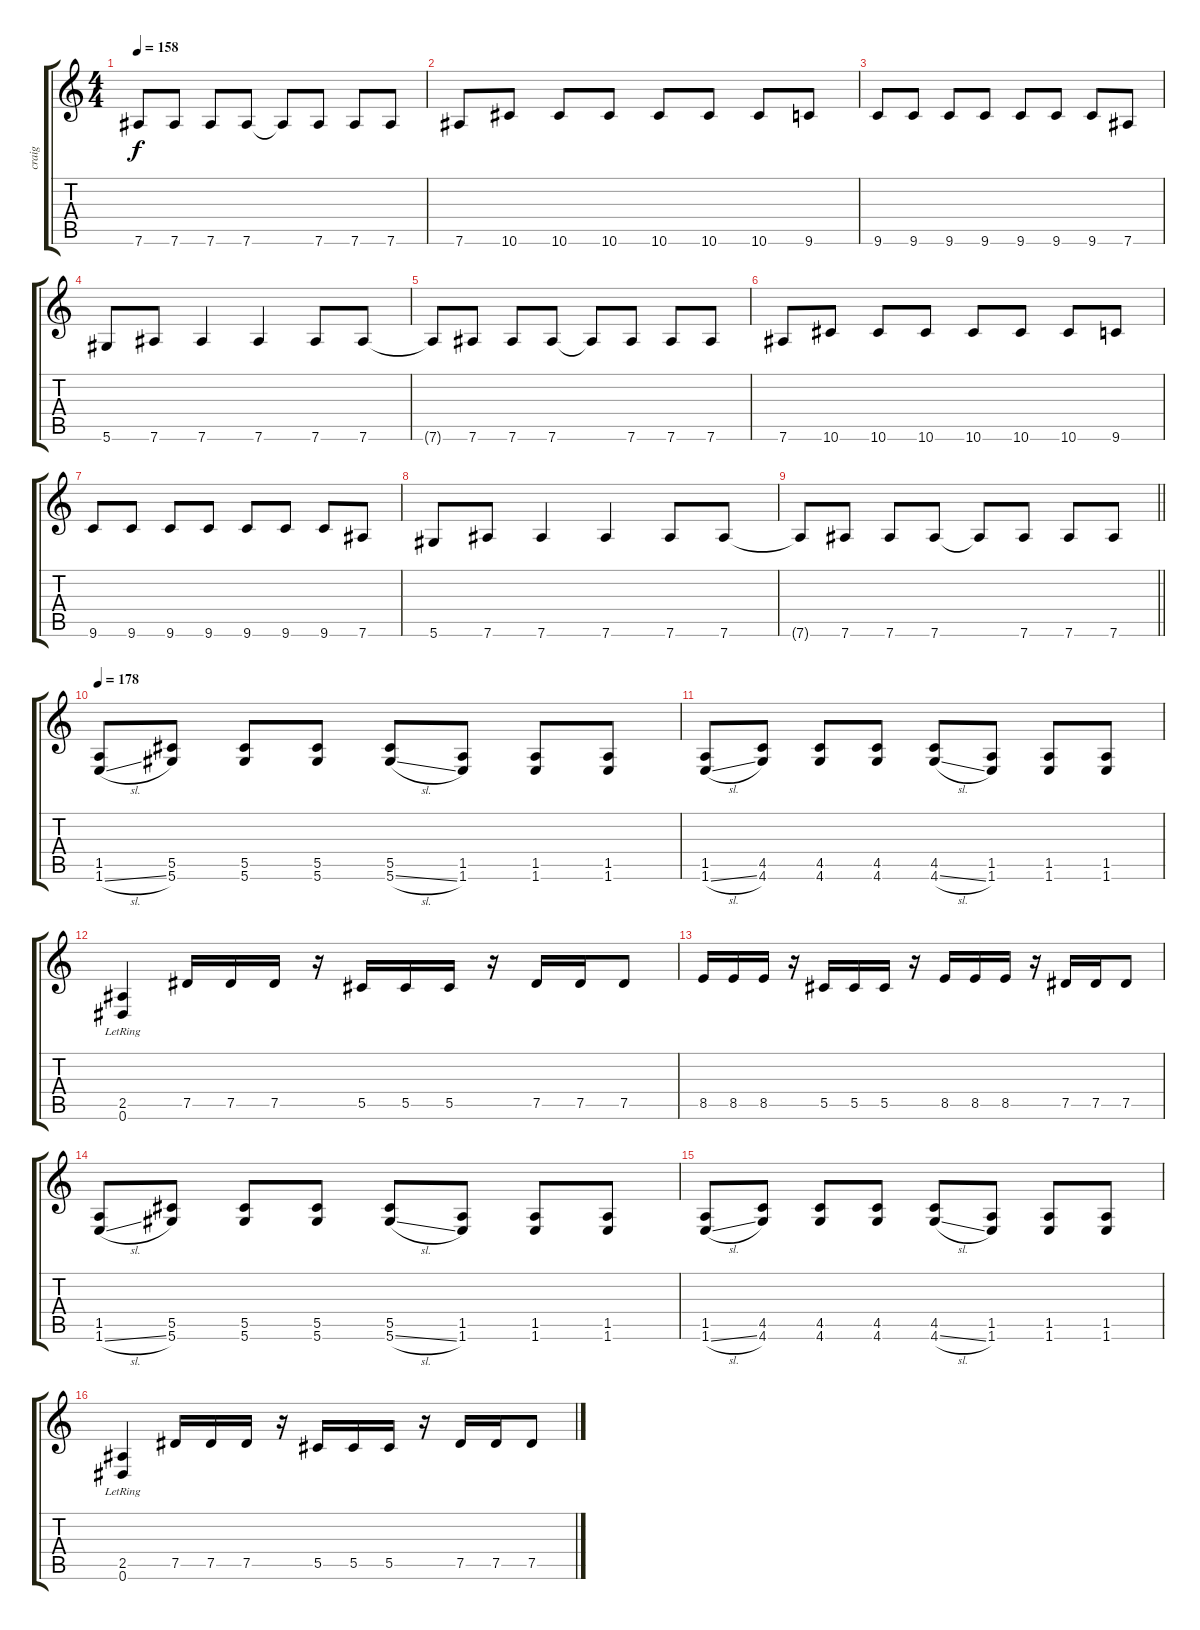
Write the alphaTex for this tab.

\track ("craig" "craig") {instrument slapbass2}
\staff {score tabs}
\tuning (Eb4 Bb3 Gb3 Db3 Ab2 Eb2) {hide}
\ts (4 4)
\tempo 158
\clef g2
\ks c
7.6{t}.8{dy f} 7.6.8 7.6.8 7.6.8 7.6{t}.8 7.6.8 7.6.8 7.6.8 |
7.6.8 10.6.8 10.6.8 10.6.8 10.6.8 10.6.8 10.6.8 9.6.8 |
9.6.8 9.6.8 9.6.8 9.6.8 9.6.8 9.6.8 9.6.8 7.6.8 |
5.6.8 7.6.8 7.6.4 7.6.4 7.6.8 7.6.8 |
7.6{t}.8 7.6.8 7.6.8 7.6.8 7.6{t}.8 7.6.8 7.6.8 7.6.8 |
7.6.8 10.6.8 10.6.8 10.6.8 10.6.8 10.6.8 10.6.8 9.6.8 |
9.6.8 9.6.8 9.6.8 9.6.8 9.6.8 9.6.8 9.6.8 7.6.8 |
5.6.8 7.6.8 7.6.4 7.6.4 7.6.8 7.6.8 |
\barLineRight lightlight
7.6{t}.8 7.6.8 7.6.8 7.6.8 7.6{t}.8 7.6.8 7.6.8 7.6.8 |
\tempo 178
(1.5 1.6{sl}).8 (5.5 5.6).8 (5.5 5.6).8 (5.5 5.6).8 (5.5 5.6{sl}).8 (1.5 1.6).8 (1.5 1.6).8 (1.5 1.6).8 |
(1.5 1.6{sl}).8 (4.5 4.6).8 (4.5 4.6).8 (4.5 4.6).8 (4.5 4.6{sl}).8 (1.5 1.6).8 (1.5 1.6).8 (1.5 1.6).8 |
(2.5 0.6{lr}).4 7.5.16 7.5.16 7.5.16 r.16 5.5.16 5.5.16 5.5.16 r.16 7.5.16 7.5.16 7.5.8 |
8.5.16 8.5.16 8.5.16 r.16 5.5.16 5.5.16 5.5.16 r.16 8.5.16 8.5.16 8.5.16 r.16 7.5.16 7.5.16 7.5.8 |
(1.5 1.6{sl}).8 (5.5 5.6).8 (5.5 5.6).8 (5.5 5.6).8 (5.5 5.6{sl}).8 (1.5 1.6).8 (1.5 1.6).8 (1.5 1.6).8 |
(1.5 1.6{sl}).8 (4.5 4.6).8 (4.5 4.6).8 (4.5 4.6).8 (4.5 4.6{sl}).8 (1.5 1.6).8 (1.5 1.6).8 (1.5 1.6).8 |
(2.5 0.6{lr}).4 7.5.16 7.5.16 7.5.16 r.16 5.5.16 5.5.16 5.5.16 r.16 7.5.16 7.5.16 7.5.8
